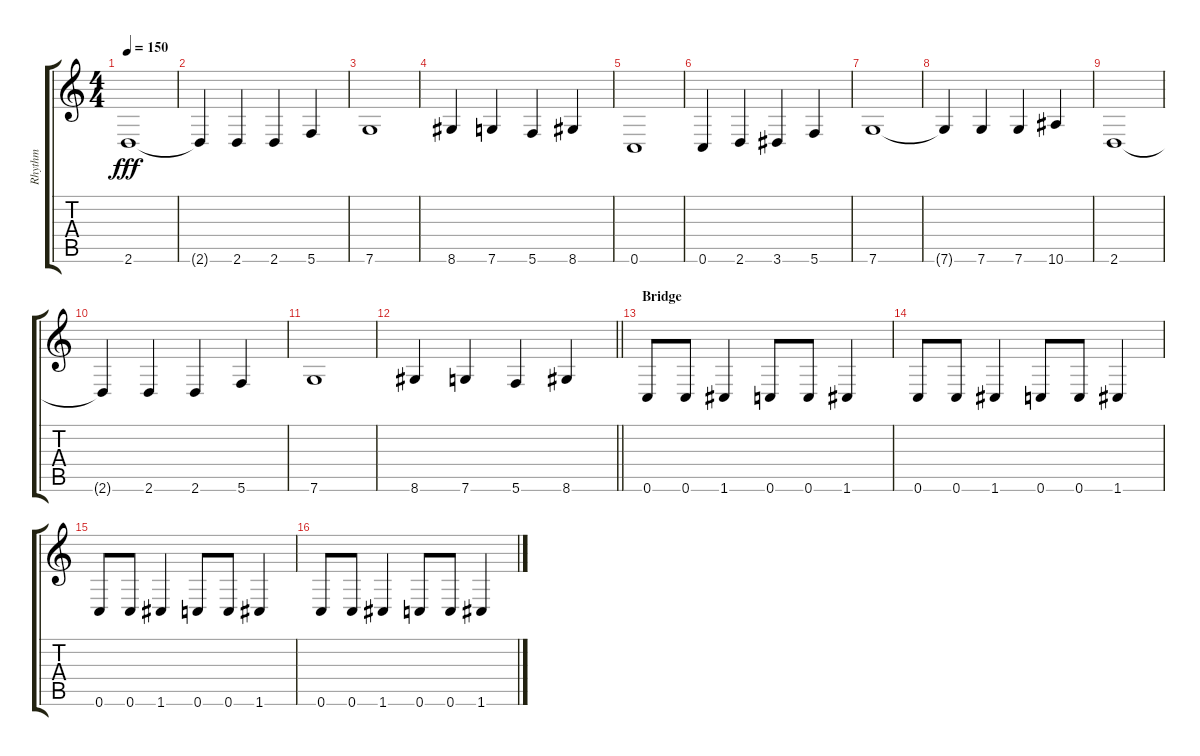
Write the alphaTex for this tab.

\track ("Rhythm" "Rhythm") {instrument distortionguitar}
\staff {score tabs}
\tuning (D4 A3 F3 C3 G2 C2) {hide}
\ts (4 4)
\tempo 150
\clef g2
\ks c
2.6.1{dy fff} |
2.6{t}.4 2.6.4 2.6.4 5.6.4 |
7.6.1 |
8.6.4 7.6.4 5.6.4 8.6.4 |
0.6.1 |
0.6.4 2.6.4 3.6.4 5.6.4 |
7.6.1 |
7.6{t}.4 7.6.4 7.6.4 10.6.4 |
2.6.1 |
2.6{t}.4 2.6.4 2.6.4 5.6.4 |
7.6.1 |
\barLineRight lightlight
8.6.4 7.6.4 5.6.4 8.6.4 |
\section ("" "Bridge")
0.6.8 0.6.8 1.6.4 0.6.8 0.6.8 1.6.4 |
0.6.8 0.6.8 1.6.4 0.6.8 0.6.8 1.6.4 |
0.6.8 0.6.8 1.6.4 0.6.8 0.6.8 1.6.4 |
0.6.8 0.6.8 1.6.4 0.6.8 0.6.8 1.6.4
